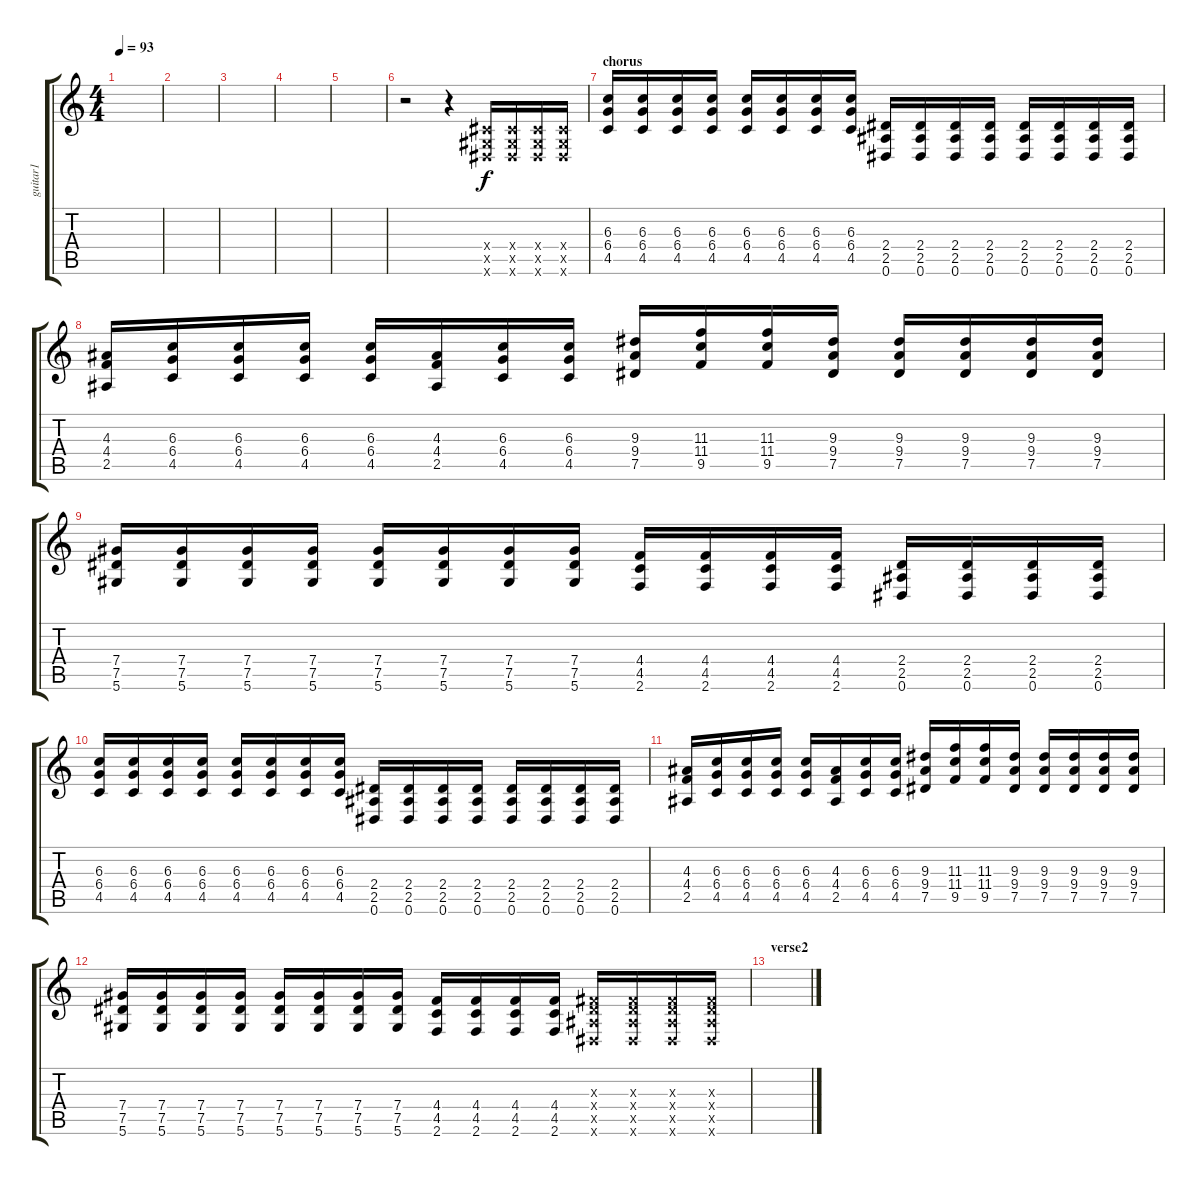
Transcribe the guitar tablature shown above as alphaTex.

\track ("guitar1" "guitar1") {instrument distortionguitar}
\staff {score tabs}
\tuning (Eb4 Bb3 Gb3 Db3 Ab2 Eb2) {hide}
\ts (4 4)
\tempo 93
\clef g2
\ks c
|
|
|
|
|
r.2 r.4 (0.4{x} 0.5{x} 0.6{x}).16 (0.4{x} 0.5{x} 0.6{x}).16 (0.4{x} 0.5{x} 0.6{x}).16 (0.4{x} 0.5{x} 0.6{x}).16 |
\section ("" "chorus")
(6.3 6.4 4.5).16 (6.3 6.4 4.5).16 (6.3 6.4 4.5).16 (6.3 6.4 4.5).16 (6.3 6.4 4.5).16 (6.3 6.4 4.5).16 (6.3 6.4 4.5).16 (6.3 6.4 4.5).16 (2.4 2.5 0.6).16 (2.4 2.5 0.6).16 (2.4 2.5 0.6).16 (2.4 2.5 0.6).16 (2.4 2.5 0.6).16 (2.4 2.5 0.6).16 (2.4 2.5 0.6).16 (2.4 2.5 0.6).16 |
(4.3 4.4 2.5).16 (6.3 6.4 4.5).16 (6.3 6.4 4.5).16 (6.3 6.4 4.5).16 (6.3 6.4 4.5).16 (4.3 4.4 2.5).16 (6.3 6.4 4.5).16 (6.3 6.4 4.5).16 (9.3 9.4 7.5).16 (11.3 11.4 9.5).16 (11.3 11.4 9.5).16 (9.3 9.4 7.5).16 (9.3 9.4 7.5).16 (9.3 9.4 7.5).16 (9.3 9.4 7.5).16 (9.3 9.4 7.5).16 |
(7.4 7.5 5.6).16 (7.4 7.5 5.6).16 (7.4 7.5 5.6).16 (7.4 7.5 5.6).16 (7.4 7.5 5.6).16 (7.4 7.5 5.6).16 (7.4 7.5 5.6).16 (7.4 7.5 5.6).16 (4.4 4.5 2.6).16 (4.4 4.5 2.6).16 (4.4 4.5 2.6).16 (4.4 4.5 2.6).16 (2.4 2.5 0.6).16 (2.4 2.5 0.6).16 (2.4 2.5 0.6).16 (2.4 2.5 0.6).16 |
(6.3 6.4 4.5).16 (6.3 6.4 4.5).16 (6.3 6.4 4.5).16 (6.3 6.4 4.5).16 (6.3 6.4 4.5).16 (6.3 6.4 4.5).16 (6.3 6.4 4.5).16 (6.3 6.4 4.5).16 (2.4 2.5 0.6).16 (2.4 2.5 0.6).16 (2.4 2.5 0.6).16 (2.4 2.5 0.6).16 (2.4 2.5 0.6).16 (2.4 2.5 0.6).16 (2.4 2.5 0.6).16 (2.4 2.5 0.6).16 |
(4.3 4.4 2.5).16 (6.3 6.4 4.5).16 (6.3 6.4 4.5).16 (6.3 6.4 4.5).16 (6.3 6.4 4.5).16 (4.3 4.4 2.5).16 (6.3 6.4 4.5).16 (6.3 6.4 4.5).16 (9.3 9.4 7.5).16 (11.3 11.4 9.5).16 (11.3 11.4 9.5).16 (9.3 9.4 7.5).16 (9.3 9.4 7.5).16 (9.3 9.4 7.5).16 (9.3 9.4 7.5).16 (9.3 9.4 7.5).16 |
(7.4 7.5 5.6).16 (7.4 7.5 5.6).16 (7.4 7.5 5.6).16 (7.4 7.5 5.6).16 (7.4 7.5 5.6).16 (7.4 7.5 5.6).16 (7.4 7.5 5.6).16 (7.4 7.5 5.6).16 (4.4 4.5 2.6).16 (4.4 4.5 2.6).16 (4.4 4.5 2.6).16 (4.4 4.5 2.6).16 (0.3{x} 2.4{x} 2.5{x} 0.6{x}).16 (0.3{x} 2.4{x} 2.5{x} 0.6{x}).16 (0.3{x} 2.4{x} 2.5{x} 0.6{x}).16 (0.3{x} 2.4{x} 2.5{x} 0.6{x}).16 |
\section ("" "verse2")
